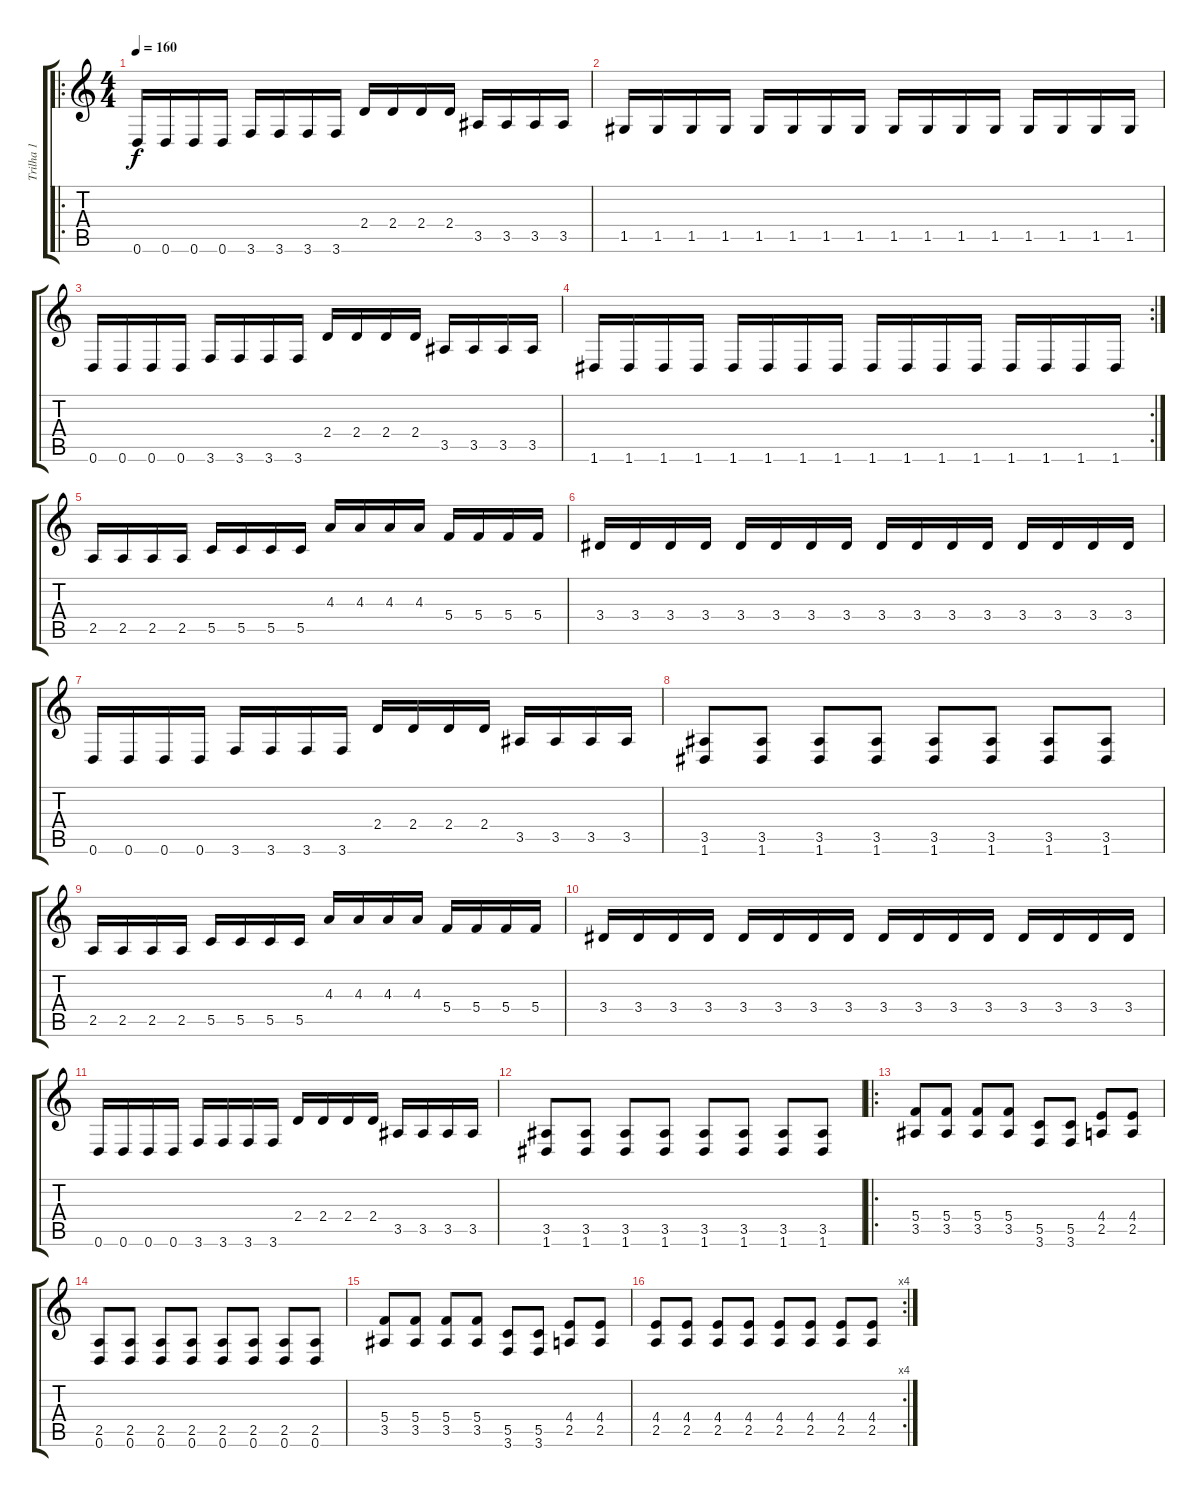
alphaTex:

\track ("Trilha 1" "Trilha 1") {instrument distortionguitar}
\staff {score tabs}
\tuning (D4 A3 F3 C3 G2 D2) {hide}
\ro
\ts (4 4)
\tempo 160
\clef g2
\ks c
0.6.16{dy f} 0.6.16 0.6.16 0.6.16 3.6.16 3.6.16 3.6.16 3.6.16 2.4.16 2.4.16 2.4.16 2.4.16 3.5.16 3.5.16 3.5.16 3.5.16 |
1.5.16 1.5.16 1.5.16 1.5.16 1.5.16 1.5.16 1.5.16 1.5.16 1.5.16 1.5.16 1.5.16 1.5.16 1.5.16 1.5.16 1.5.16 1.5.16 |
0.6.16 0.6.16 0.6.16 0.6.16 3.6.16 3.6.16 3.6.16 3.6.16 2.4.16 2.4.16 2.4.16 2.4.16 3.5.16 3.5.16 3.5.16 3.5.16 |
\rc 2
1.6.16 1.6.16 1.6.16 1.6.16 1.6.16 1.6.16 1.6.16 1.6.16 1.6.16 1.6.16 1.6.16 1.6.16 1.6.16 1.6.16 1.6.16 1.6.16 |
2.5.16 2.5.16 2.5.16 2.5.16 5.5.16 5.5.16 5.5.16 5.5.16 4.3.16 4.3.16 4.3.16 4.3.16 5.4.16 5.4.16 5.4.16 5.4.16 |
3.4.16 3.4.16 3.4.16 3.4.16 3.4.16 3.4.16 3.4.16 3.4.16 3.4.16 3.4.16 3.4.16 3.4.16 3.4.16 3.4.16 3.4.16 3.4.16 |
0.6.16 0.6.16 0.6.16 0.6.16 3.6.16 3.6.16 3.6.16 3.6.16 2.4.16 2.4.16 2.4.16 2.4.16 3.5.16 3.5.16 3.5.16 3.5.16 |
(3.5 1.6).8 (3.5 1.6).8 (3.5 1.6).8 (3.5 1.6).8 (3.5 1.6).8 (3.5 1.6).8 (3.5 1.6).8 (3.5 1.6).8 |
2.5.16 2.5.16 2.5.16 2.5.16 5.5.16 5.5.16 5.5.16 5.5.16 4.3.16 4.3.16 4.3.16 4.3.16 5.4.16 5.4.16 5.4.16 5.4.16 |
3.4.16 3.4.16 3.4.16 3.4.16 3.4.16 3.4.16 3.4.16 3.4.16 3.4.16 3.4.16 3.4.16 3.4.16 3.4.16 3.4.16 3.4.16 3.4.16 |
0.6.16 0.6.16 0.6.16 0.6.16 3.6.16 3.6.16 3.6.16 3.6.16 2.4.16 2.4.16 2.4.16 2.4.16 3.5.16 3.5.16 3.5.16 3.5.16 |
(3.5 1.6).8 (3.5 1.6).8 (3.5 1.6).8 (3.5 1.6).8 (3.5 1.6).8 (3.5 1.6).8 (3.5 1.6).8 (3.5 1.6).8 |
\ro
(5.4 3.5).8 (5.4 3.5).8 (5.4 3.5).8 (5.4 3.5).8 (5.5 3.6).8 (5.5 3.6).8 (4.4 2.5).8 (4.4 2.5).8 |
(2.5 0.6).8 (2.5 0.6).8 (2.5 0.6).8 (2.5 0.6).8 (2.5 0.6).8 (2.5 0.6).8 (2.5 0.6).8 (2.5 0.6).8 |
(5.4 3.5).8 (5.4 3.5).8 (5.4 3.5).8 (5.4 3.5).8 (5.5 3.6).8 (5.5 3.6).8 (4.4 2.5).8 (4.4 2.5).8 |
\rc 4
(4.4 2.5).8 (4.4 2.5).8 (4.4 2.5).8 (4.4 2.5).8 (4.4 2.5).8 (4.4 2.5).8 (4.4 2.5).8 (4.4 2.5).8
